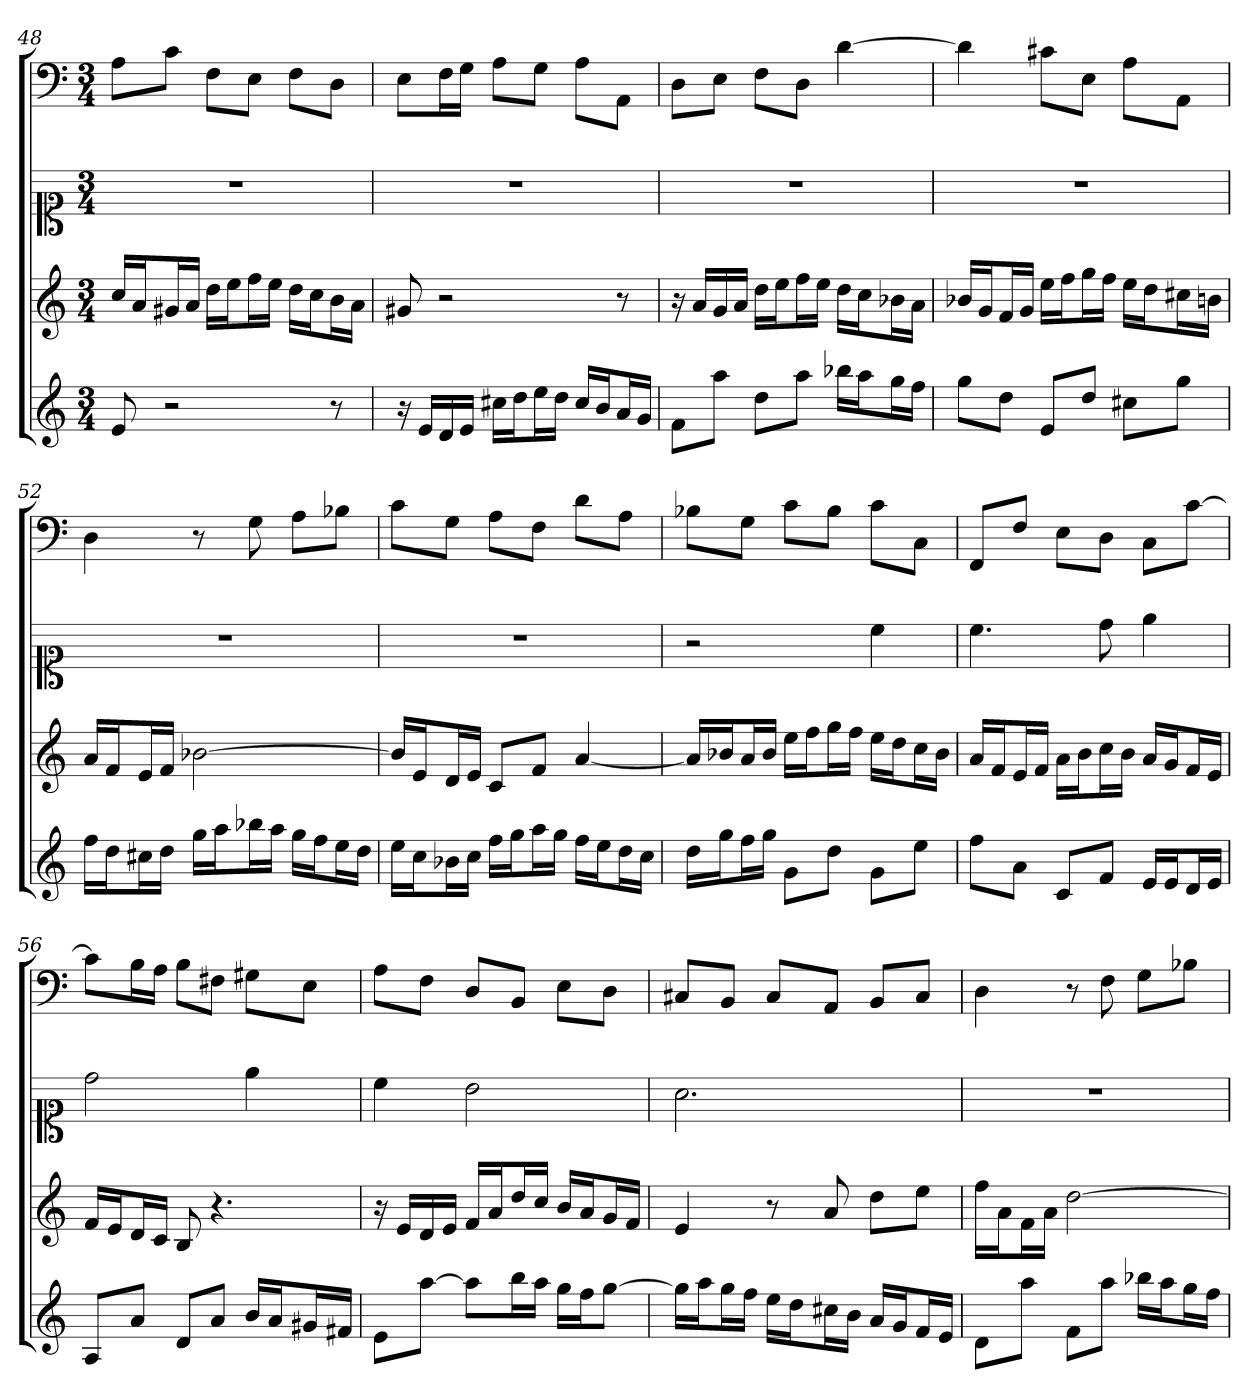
**kern	**kern	**kern	**kern
*part4	*part3	*part2	*part1
*staff4	*staff3	*staff2	*staff1
*	*	*clefC1	*clefF4
*k[]	*k[]	*k[]	*k[]
*C:	*C:	*C:	*C:
*M3/4	*M3/4	*M3/4	*M3/4
=48	=48	=48	=48
8e	16ccLL	2.r	8A\L
.	16aJ	.	.
2r	16g#XL	.	8c\J
.	16aJJ	.	.
.	16ddLL	.	8F\L
.	16eeJ	.	.
.	16ffL	.	8E\J
.	16eeJJ	.	.
.	16ddLL	.	8F\L
.	16ccJ	.	.
8r	16bL	.	8D\J
.	16aJJ	.	.
=49	=49	=49	=49
16r	8g#X	2.r	8E\L
16eLL	.	.	.
16d	2r	.	16F\L
16eJJ	.	.	16G\JJ
16cc#XLL	.	.	8A\L
16ddJ	.	.	.
16eeL	.	.	8G\J
16ddJJ	.	.	.
16cc#LL	.	.	8A\L
16bJ	.	.	.
16aL	8r	.	8AA\J
16gJJ	.	.	.
=50	=50	=50	=50
8fL	16r	2.r	8D\L
.	16aLL	.	.
8aaJ	16g	.	8E\J
.	16aJJ	.	.
8ddL	16ddLL	.	8F\L
.	16eeJ	.	.
8aaJ	16ffL	.	8D\J
.	16eeJJ	.	.
16bb-XLL	16ddLL	.	[4d
16aaJ	16ccJ	.	.
16ggL	16b-XL	.	.
16ffJJ	16aJJ	.	.
=51	=51	=51	=51
8ggL	16b-XLL	2.r	4d]
.	16gJ	.	.
8ddJ	16fL	.	.
.	16gJJ	.	.
8eL	16eeLL	.	8c#X\L
.	16ffJ	.	.
8ddJ	16ggL	.	8E\J
.	16ffJJ	.	.
8cc#XL	16eeLL	.	8A\L
.	16ddJ	.	.
8ggJ	16cc#XL	.	8AA\J
.	16bnJJ	.	.
=52	=52	=52	=52
16ffLL	16aLL	2.r	4D
16ddJ	16fJ	.	.
16cc#XL	16eL	.	.
16ddJJ	16fJJ	.	.
16ggLL	[2b-X	.	8r
16aaJ	.	.	.
16bb-XL	.	.	8G
16aaJJ	.	.	.
16ggLL	.	.	8A\L
16ffJ	.	.	.
16eeL	.	.	8B-X\J
16ddJJ	.	.	.
=53	=53	=53	=53
16eeLL	16b-LL]	2.r	8c\L
16ccJ	16eJ	.	.
16b-XL	16dL	.	8G\J
16ccJJ	16eJJ	.	.
16ffLL	8cL	.	8A\L
16ggJ	.	.	.
16aaL	8fJ	.	8F\J
16ggJJ	.	.	.
16ffLL	[4a	.	8d\L
16eeJ	.	.	.
16ddL	.	.	8A\J
16ccJJ	.	.	.
=54	=54	=54	=54
16ddLL	16aLL]	2r	8B-X\L
16ggJ	16b-XJ	.	.
16ffL	16aL	.	8G\J
16ggJJ	16b-JJ	.	.
8gL	16eeLL	.	8c\L
.	16ffJ	.	.
8ddJ	16ggL	.	8B-\J
.	16ffJJ	.	.
8gL	16eeLL	4cc	8c\L
.	16ddJ	.	.
8eeJ	16ccL	.	8C\J
.	16b-JJ	.	.
=55	=55	=55	=55
8ffL	16aLL	4.cc	8FF/L
.	16fJ	.	.
8aJ	16eL	.	8F/J
.	16fJJ	.	.
8cL	16aLL	.	8E\L
.	16bJ	.	.
8fJ	16ccL	8dd	8D\J
.	16bJJ	.	.
16eLL	16aLL	4ee	8C\L
16eJ	16gJ	.	.
16dL	16fL	.	[8c\J
16eJJ	16eJJ	.	.
=56	=56	=56	=56
8AL	16fLL	2dd	8c\L]
.	16eJ	.	.
8aJ	16dL	.	16B\L
.	16cJJ	.	16A\JJ
8dL	8B	.	8B\L
8aJ	4.r	.	8F#X\J
16bLL	.	4ee	8G#X\L
16aJ	.	.	.
16g#XL	.	.	8E\J
16f#XJJ	.	.	.
=57	=57	=57	=57
8eL	16r	4cc	8A\L
.	16eLL	.	.
[8aaJ	16d	.	8F\J
.	16eJJ	.	.
8aaL]	16fLL	2b	8D/L
.	16aJ	.	.
16bbL	16ddL	.	8BB/J
16aaJJ	16ccJJ	.	.
16ggLL	16bLL	.	8E\L
16ffJ	16aJ	.	.
[8ggJ	16gL	.	8D\J
.	16fJJ	.	.
=58	=58	=58	=58
16ggLL]	4e	2.a	8C#X/L
16aaJ	.	.	.
16ggL	.	.	8BB/J
16ffJJ	.	.	.
16eeLL	8r	.	8C#/L
16ddJ	.	.	.
16cc#XL	8a	.	8AA/J
16bJJ	.	.	.
16aLL	8ddL	.	8BB/L
16gJ	.	.	.
16fL	8eeJ	.	8C#/J
16eJJ	.	.	.
=59	=59	=59	=59
8dL	16ffLL	2.r	4D
.	16aJ	.	.
8aaJ	16fL	.	.
.	16aJJ	.	.
8fL	[2dd	.	8r
8aaJ	.	.	8F
16bb-XLL	.	.	8G\L
16aaJ	.	.	.
16ggL	.	.	8B-X\J
16ffJJ	.	.	.
=	=	=	=
*-	*-	*-	*-
